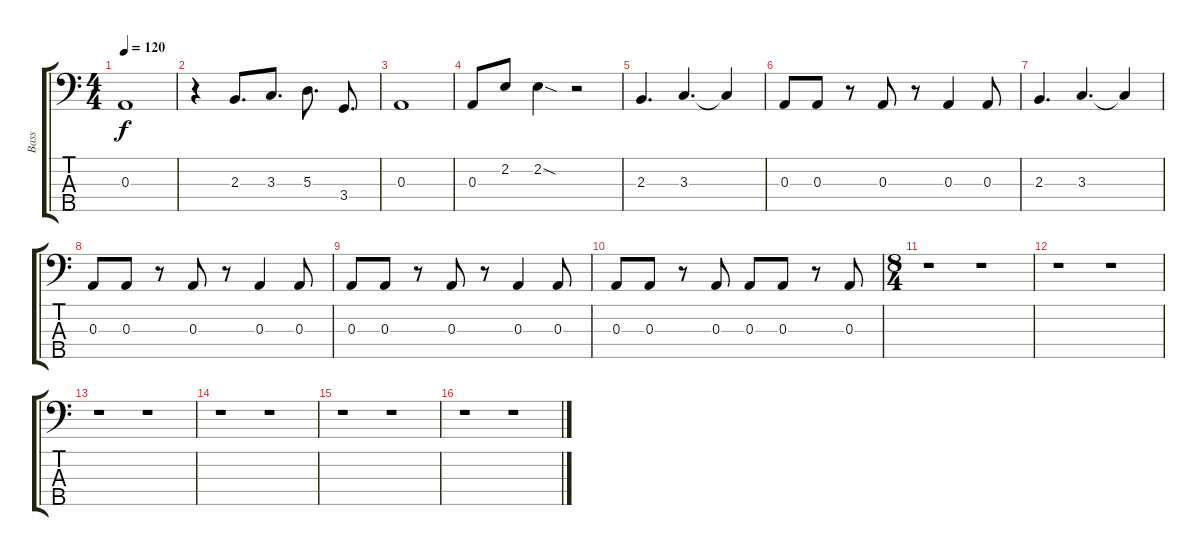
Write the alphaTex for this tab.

\track ("Bass" "Bass") {solo instrument electricbassfinger}
\staff {score tabs}
\tuning (G2 D2 A1 E1 B0) {hide}
\ts (4 4)
\tempo 120
\clef f4
\ks c
0.3.1{dy f} |
r.4 2.3.8{d} 3.3.8{d} 5.3.8{d} 3.4.8{d} |
0.3.1 |
0.3.8 2.2.8 2.2{sod}.4 r.2 |
2.3.4{d} 3.3.4{d} 3.3{t}.4 |
0.3.8 0.3.8 r.8 0.3.8 r.8 0.3.4 0.3.8 |
2.3.4{d} 3.3.4{d} 3.3{t}.4 |
0.3.8 0.3.8 r.8 0.3.8 r.8 0.3.4 0.3.8 |
0.3.8 0.3.8 r.8 0.3.8 r.8 0.3.4 0.3.8 |
0.3.8 0.3.8 r.8 0.3.8 0.3.8 0.3.8 r.8 0.3.8 |
\ts (8 4)
r.1 r.1 |
r.1 r.1 |
r.1 r.1 |
r.1 r.1 |
r.1 r.1 |
r.1 r.1
